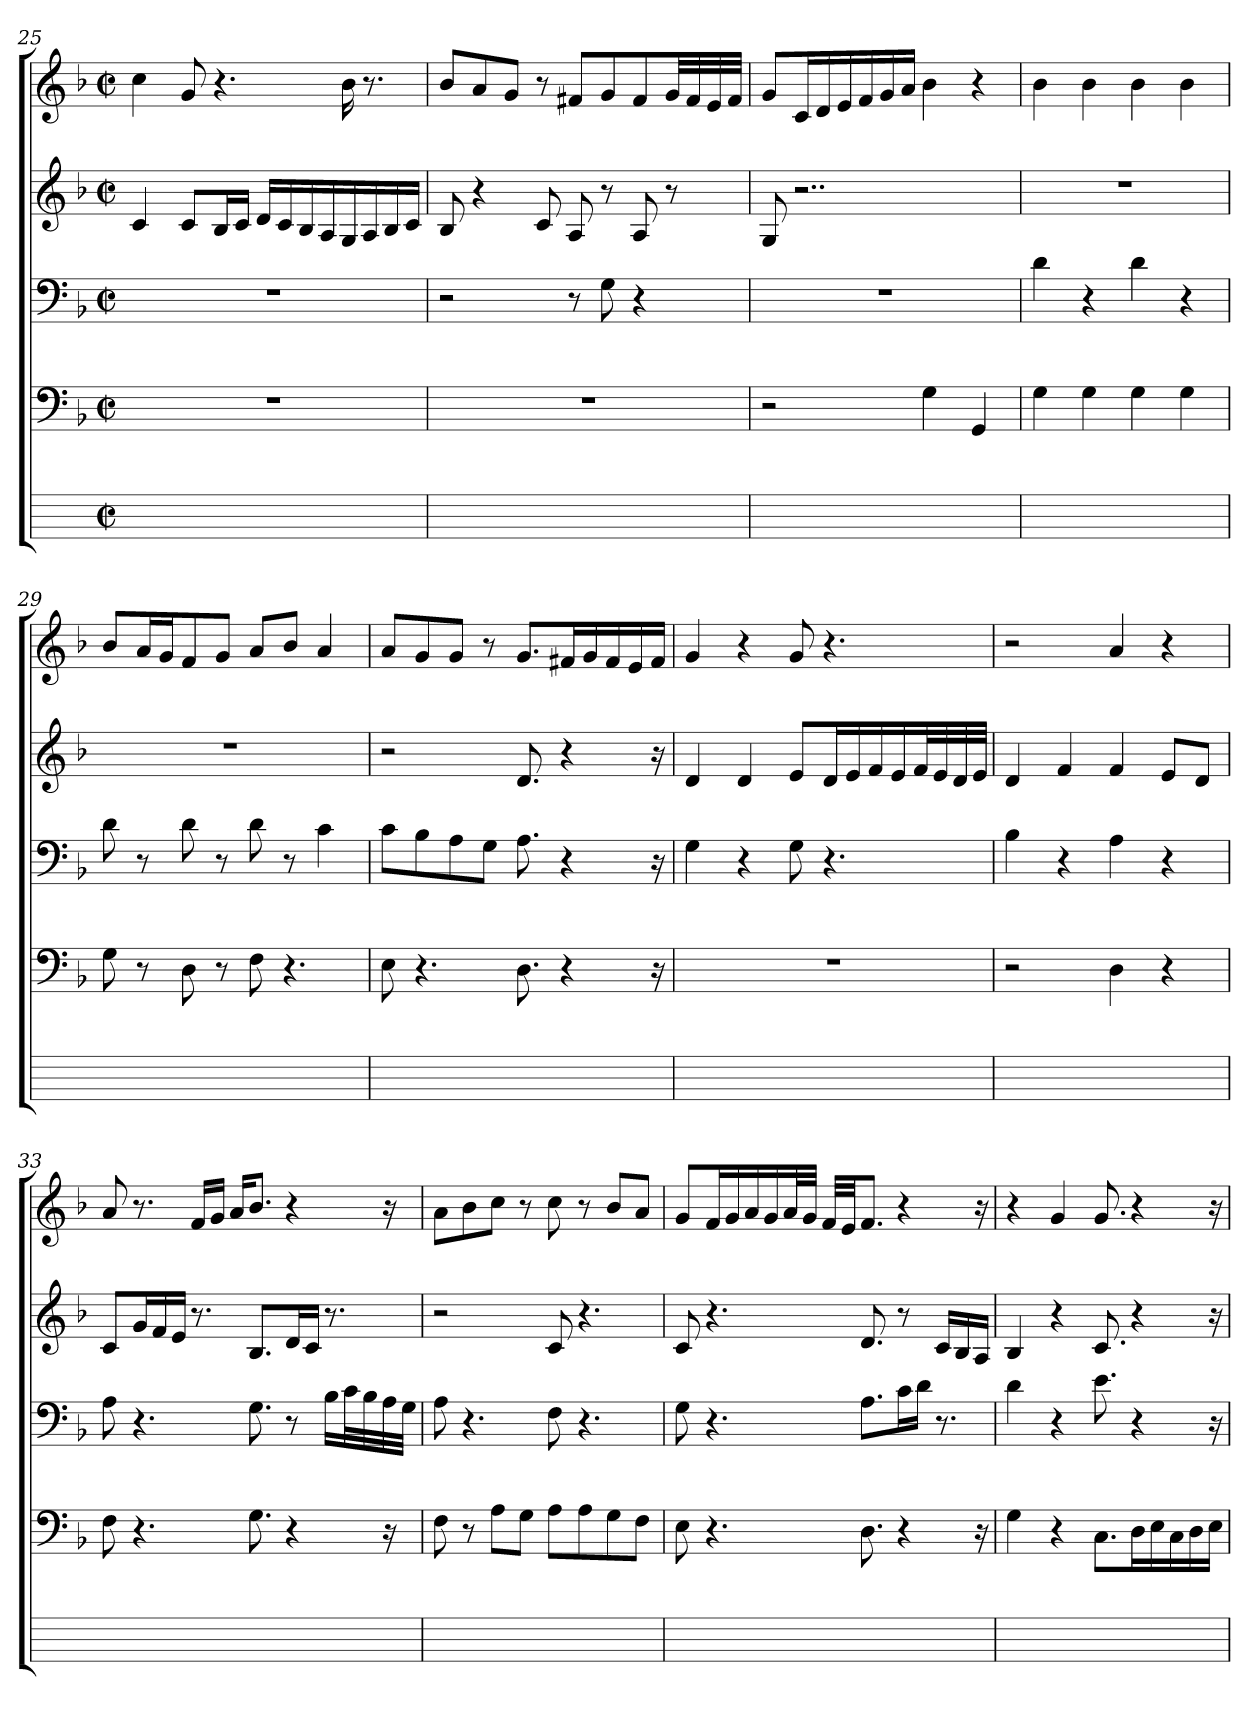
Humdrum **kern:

**kern	**kern	**kern	**kern	**kern
*part5	*part4	*part3	*part2	*part1
*staff5	*staff4	*staff3	*staff2	*staff1
*	*clefF4	*clefF4	*clefG2	*clefG2
*	*k[b-]	*k[b-]	*k[b-]	*k[b-]
*	*F:	*F:	*F:	*F:
*M2/2	*M2/2	*M2/2	*M2/2	*M2/2
*met(c|)	*met(c|)	*met(c|)	*met(c|)	*met(c|)
=25	=25	=25	=25	=25
1ryy	1r	1r	4c	4cc
.	.	.	8cL	8g
.	.	.	16B-iL	4.r
.	.	.	16ciJJ	.
.	.	.	16djLL	.
.	.	.	16ci	.
.	.	.	16B-i	.
.	.	.	16Ai	.
.	.	.	16G	16b-
.	.	.	16Ai	8.r
.	.	.	16B-i	.
.	.	.	16ciJJ	.
=26	=26	=26	=26	=26
1ryy	1r	2r	8B-	8b-ZL
.	.	.	4r	8a
.	.	.	.	8gJ
.	.	.	8c	8r
.	.	8r	8A	8f#XjL
.	.	8GZ	8r	8gZ
.	.	4r	8AZ	8f#
.	.	.	8r	32giLL
.	.	.	.	32f#i
.	.	.	.	32ei
.	.	.	.	32f#iJJJ
=27	=27	=27	=27	=27
1ryy	2r	1r	8G	8gL
.	.	.	2..r	16ciL
.	.	.	.	16di
.	.	.	.	16ei
.	.	.	.	16fi
.	.	.	.	16gi
.	.	.	.	16aiJJ
.	4G	.	.	4b-
.	4GGj	.	.	4r
=28	=28	=28	=28	=28
1ryy	4GZ	4d	1r	4b-Z
.	4G	4r	.	4b-
.	4G	4dZ	.	4b-
.	4G	4r	.	4b-
=29	=29	=29	=29	=29
1ryy	8G	8d	1r	8b-L
.	8r	8r	.	16aiL
.	.	.	.	16giJ
.	8D	8d	.	8f
.	8r	8r	.	8gJ
.	8F	8d	.	8aL
.	4.r	8r	.	8b-J
.	.	4c	.	4a
=30	=30	=30	=30	=30
1ryy	8EV	8cZL	2r	8aZL
.	4.r	8B-	.	8gj
.	.	8Aj	.	8gJ
.	.	8GiJ	.	8r
.	8.D	8.A	8.d	8.gZL
.	4r	4r	4r	16f#XiL
.	.	.	.	16gZ
.	.	.	.	16f#i
.	.	.	.	16ei
.	16r	16r	16r	16f#iJJ
=31	=31	=31	=31	=31
1ryy	1r	4G	4dZ	4g
.	.	4r	4d	4r
.	.	8GZ	8eVL	8gZ
.	.	4.r	16diL	4.r
.	.	.	16ei	.
.	.	.	16fi	.
.	.	.	16ei	.
.	.	.	32fiL	.
.	.	.	32ei	.
.	.	.	32di	.
.	.	.	32eiJJJ	.
=32	=32	=32	=32	=32
1ryy	2r	4B-	4d	2r
.	.	4r	4f	.
.	4D	4A	4fZ	4a
.	4r	4r	8eVL	4r
.	.	.	8dJ	.
=33	=33	=33	=33	=33
1ryy	8F	8A	8cL	8aZ
.	4.r	4.r	16giL	8.r
.	.	.	16fi	.
.	.	.	16ejJJ	.
.	.	.	8.r	16fiLL
.	.	.	.	16giJJ
.	.	.	.	16aiKL
.	8.G	8.G	8.B-L	8.b-J
.	4r	8r	16diL	4r
.	.	.	16cjJJ	.
.	.	16B-iLL	8.r	.
.	.	32cjL	.	.
.	.	32B-i	.	.
.	16r	32Ai	.	16r
.	.	32GiJJJ	.	.
=34	=34	=34	=34	=34
1ryy	8F	8A	2r	8aL
.	8r	4.r	.	8b-i
.	8AL	.	.	8ccJ
.	8GiJ	.	.	8r
.	8AZL	8F	8c	8ccZ
.	8Ai	4.r	4.r	8r
.	8G	.	.	8b-L
.	8FJ	.	.	8aJ
=35	=35	=35	=35	=35
1ryy	8E	8G	8c	8gL
.	4.r	4.r	4.r	16fiL
.	.	.	.	16gi
.	.	.	.	16ai
.	.	.	.	16gi
.	.	.	.	32aiL
.	.	.	.	32giJJJ
.	.	.	.	32fiLLL
.	.	.	.	32eiJJ
.	8.D	8.AL	8.d	8.fJ
.	4r	16ciL	8r	4r
.	.	16dJJ	.	.
.	.	8.r	16ciLL	.
.	.	.	16B-i	.
.	16r	.	16AiJJ	16r
=36	=36	=36	=36	=36
1ryy	4G	4d	4B-	4r
.	4r	4r	4r	4g
.	8.CL	8.e	8.c	8.g
.	16DiL	4r	4r	4r
.	16Ei	.	.	.
.	16Ci	.	.	.
.	16Di	.	.	.
.	16EiJJ	16r	16r	16r
=	=	=	=	=
*-	*-	*-	*-	*-
